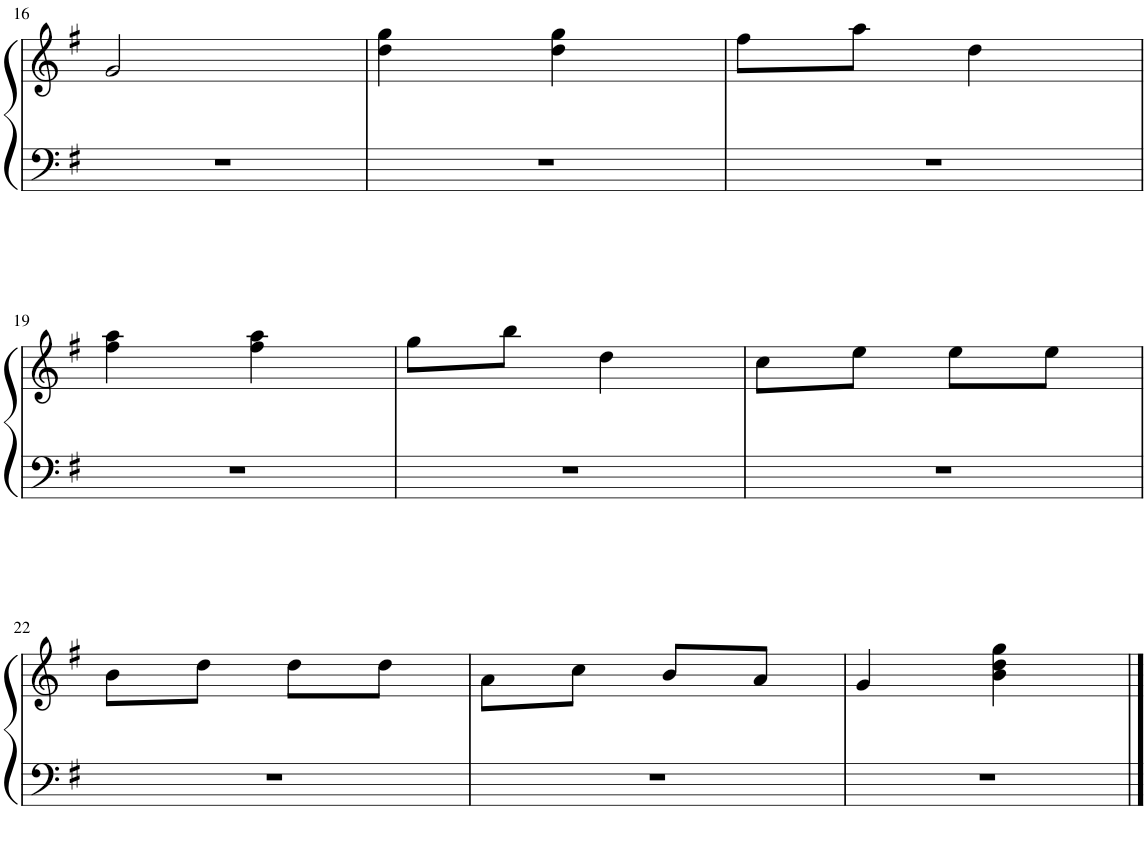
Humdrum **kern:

**kern	**kern
*part1	*part1
*staff2	*staff1
*I"钢琴	*
!!LO:PB:g=z
*clefF4	*clefG2
*k[f#]	*k[f#]
*M2/4	*M2/4
=16	=16
2r	2g/
=17	=17
2r	4dd\ 4gg\
.	4dd\ 4gg\
=18	=18
2r	8ff#\L
.	8aa\J
.	4dd\
!!LO:LB:g=z
=19	=19
2r	4ff#\ 4aa\
.	4ff#\ 4aa\
=20	=20
2r	8gg\L
.	8bb\J
.	4dd\
=21	=21
2r	8cc\L
.	8ee\J
.	8ee\L
.	8ee\J
!!LO:LB:g=z
=22	=22
2r	8b\L
.	8dd\J
.	8dd\L
.	8dd\J
=23	=23
2r	8a\L
.	8cc\J
.	8b/L
.	8a/J
=24	=24
2r	4g/
.	4b\ 4dd\ 4gg\
==	==
*-	*-
